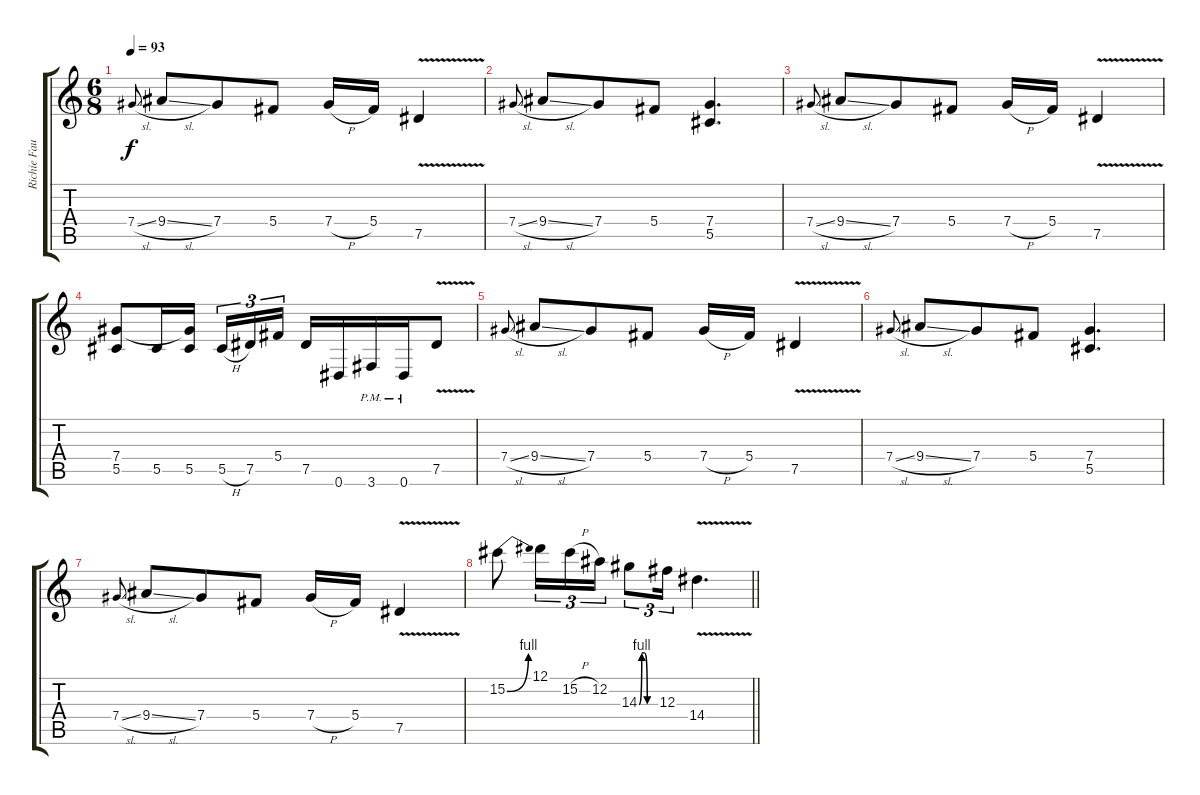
\track ("Richie Faulkner" "Richie Fau") {instrument distortionguitar}
\staff {score tabs}
\tuning (Eb4 Bb3 Gb3 Db3 Ab2 Eb2) {hide}
\ts (6 8)
\section ("" "")
\tempo 93
\clef g2
\ks c
7.4{sl}.8{gr onbeat dy f} 9.4{sl}.8 7.4.8 5.4.8 7.4{h}.16 5.4.16 7.5{v}.4 |
7.4{sl}.8{gr onbeat} 9.4{sl}.8 7.4.8 5.4.8 (7.4 5.5).4{d} |
7.4{sl}.8{gr onbeat} 9.4{sl}.8 7.4.8 5.4.8 7.4{h}.16 5.4.16 7.5{v}.4 |
(7.4 5.5).8 5.5.16 (7.4{t} 5.5).16{beam splitsecondary} 5.5{h}.16{tu (3 2)} 7.5.16{tu (3 2)} 5.4.16{tu (3 2)} 7.5.16 0.6.16 3.6{pm}.16 0.6{pm}.16 7.5{v}.8 |
7.4{sl}.8{gr onbeat} 9.4{sl}.8 7.4.8 5.4.8 7.4{h}.16 5.4.16 7.5{v}.4 |
7.4{sl}.8{gr onbeat} 9.4{sl}.8 7.4.8 5.4.8 (7.4 5.5).4{d} |
7.4{sl}.8{gr onbeat} 9.4{sl}.8 7.4.8 5.4.8 7.4{h}.16 5.4.16 7.5{v}.4 |
\barLineRight lightlight
15.2{be (bend 0 0 60 4)}.8 12.1.16{tu (3 2)} 15.2{h}.16{tu (3 2)} 12.2.16{tu (3 2)} 14.3{be (custom 0 0 10 4 20 4 30 0 60 0)}.8{tu (3 2)} 12.3.16{tu (3 2)} 14.4{v}.4{d}
